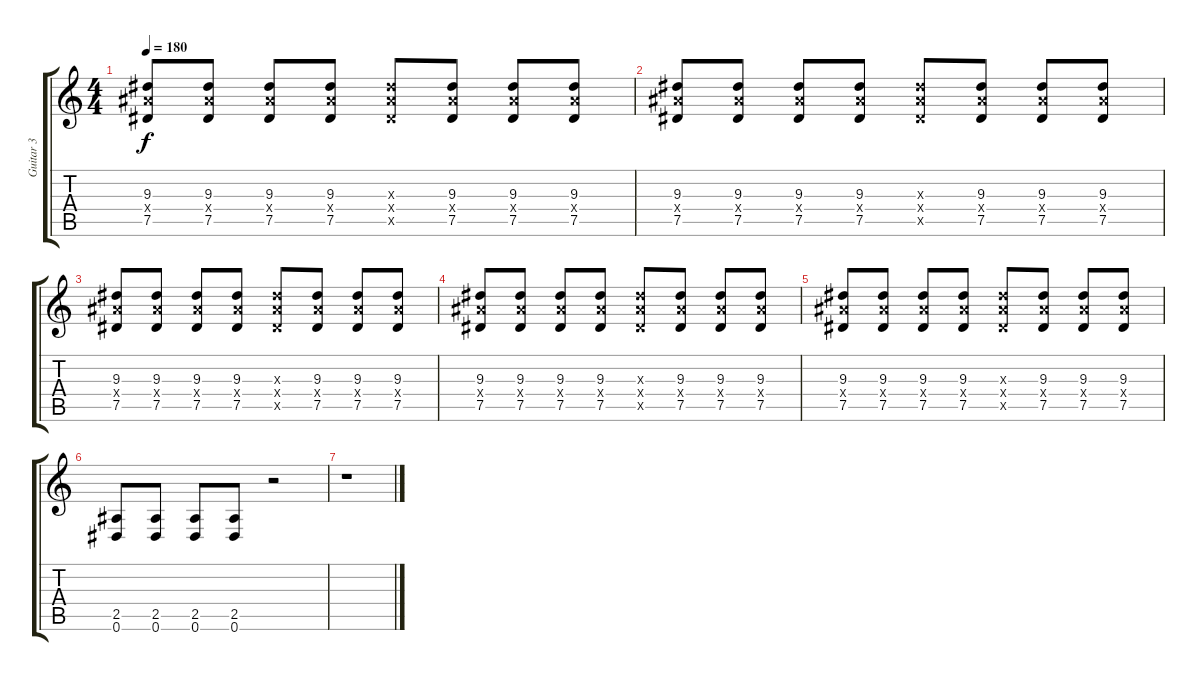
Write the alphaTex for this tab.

\track ("Guitar 3" "Guitar 3") {instrument distortionguitar}
\staff {score tabs}
\tuning (Eb4 Bb3 Gb3 Db3 Ab2 Eb2) {hide}
\ts (4 4)
\tempo 180
\clef g2
\ks c
(9.3 9.4{x} 7.5).8{dy f} (9.3 9.4{x} 7.5).8 (9.3 9.4{x} 7.5).8 (9.3 9.4{x} 7.5).8 (9.3{x} 9.4{x} 7.5{x}).8 (9.3 9.4{x} 7.5).8 (9.3 9.4{x} 7.5).8 (9.3 9.4{x} 7.5).8 |
(9.3 9.4{x} 7.5).8 (9.3 9.4{x} 7.5).8 (9.3 9.4{x} 7.5).8 (9.3 9.4{x} 7.5).8 (9.3{x} 9.4{x} 7.5{x}).8 (9.3 9.4{x} 7.5).8 (9.3 9.4{x} 7.5).8 (9.3 9.4{x} 7.5).8 |
(9.3 9.4{x} 7.5).8 (9.3 9.4{x} 7.5).8 (9.3 9.4{x} 7.5).8 (9.3 9.4{x} 7.5).8 (9.3{x} 9.4{x} 7.5{x}).8 (9.3 9.4{x} 7.5).8 (9.3 9.4{x} 7.5).8 (9.3 9.4{x} 7.5).8 |
(9.3 9.4{x} 7.5).8 (9.3 9.4{x} 7.5).8 (9.3 9.4{x} 7.5).8 (9.3 9.4{x} 7.5).8 (9.3{x} 9.4{x} 7.5{x}).8 (9.3 9.4{x} 7.5).8 (9.3 9.4{x} 7.5).8 (9.3 9.4{x} 7.5).8 |
(9.3 9.4{x} 7.5).8 (9.3 9.4{x} 7.5).8 (9.3 9.4{x} 7.5).8 (9.3 9.4{x} 7.5).8 (9.3{x} 9.4{x} 7.5{x}).8 (9.3 9.4{x} 7.5).8 (9.3 9.4{x} 7.5).8 (9.3 9.4{x} 7.5).8 |
(2.5 0.6).8 (2.5 0.6).8 (2.5 0.6).8 (2.5 0.6).8 r.2 |
r.1
